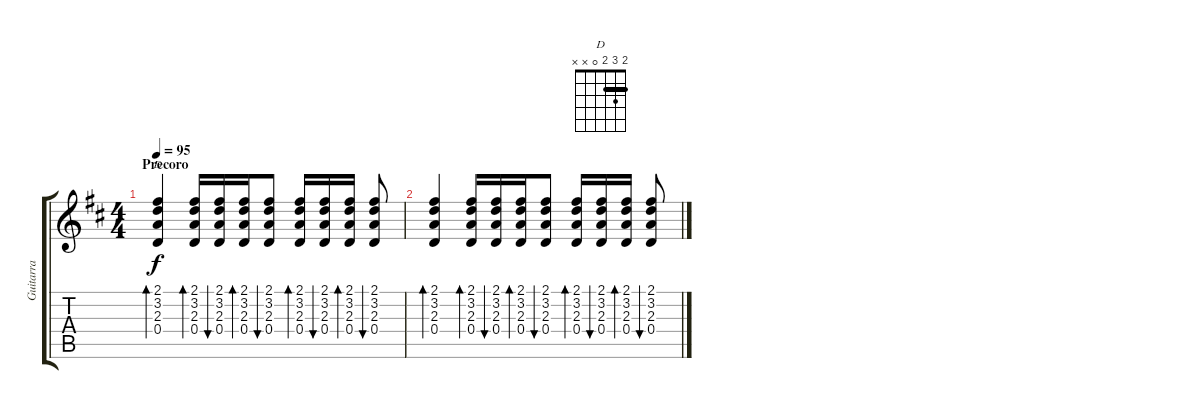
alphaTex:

\track ("Guitarra" "Guitarra") {instrument acousticguitarnylon}
\staff {score tabs}
\tuning (E4 B3 G3 D3 A2 E2) {hide}
\chord ("D" 2 3 2 0 x x) {barre 2}
\ts (4 4)
\section ("" "Precoro")
\tempo 95
\clef g2
\ks d
(2.1 3.2 2.3 0.4).4{bd 60 ch "D" dy f} (2.1 3.2 2.3 0.4).16{bd 60} (2.1 3.2 2.3 0.4).16{bu 60} (2.1 3.2 2.3 0.4).16{bd 60} (2.1 3.2 2.3 0.4).8{bu 60} (2.1 3.2 2.3 0.4).16{bd 60} (2.1 3.2 2.3 0.4).16{bu 60} (2.1 3.2 2.3 0.4).16{bd 60} (2.1 3.2 2.3 0.4).8{bu 60} |
(2.1 3.2 2.3 0.4).4{bd 60} (2.1 3.2 2.3 0.4).16{bd 60} (2.1 3.2 2.3 0.4).16{bu 60} (2.1 3.2 2.3 0.4).16{bd 60} (2.1 3.2 2.3 0.4).8{bu 60} (2.1 3.2 2.3 0.4).16{bd 60} (2.1 3.2 2.3 0.4).16{bu 60} (2.1 3.2 2.3 0.4).16{bd 60} (2.1 3.2 2.3 0.4).8{bu 60}
